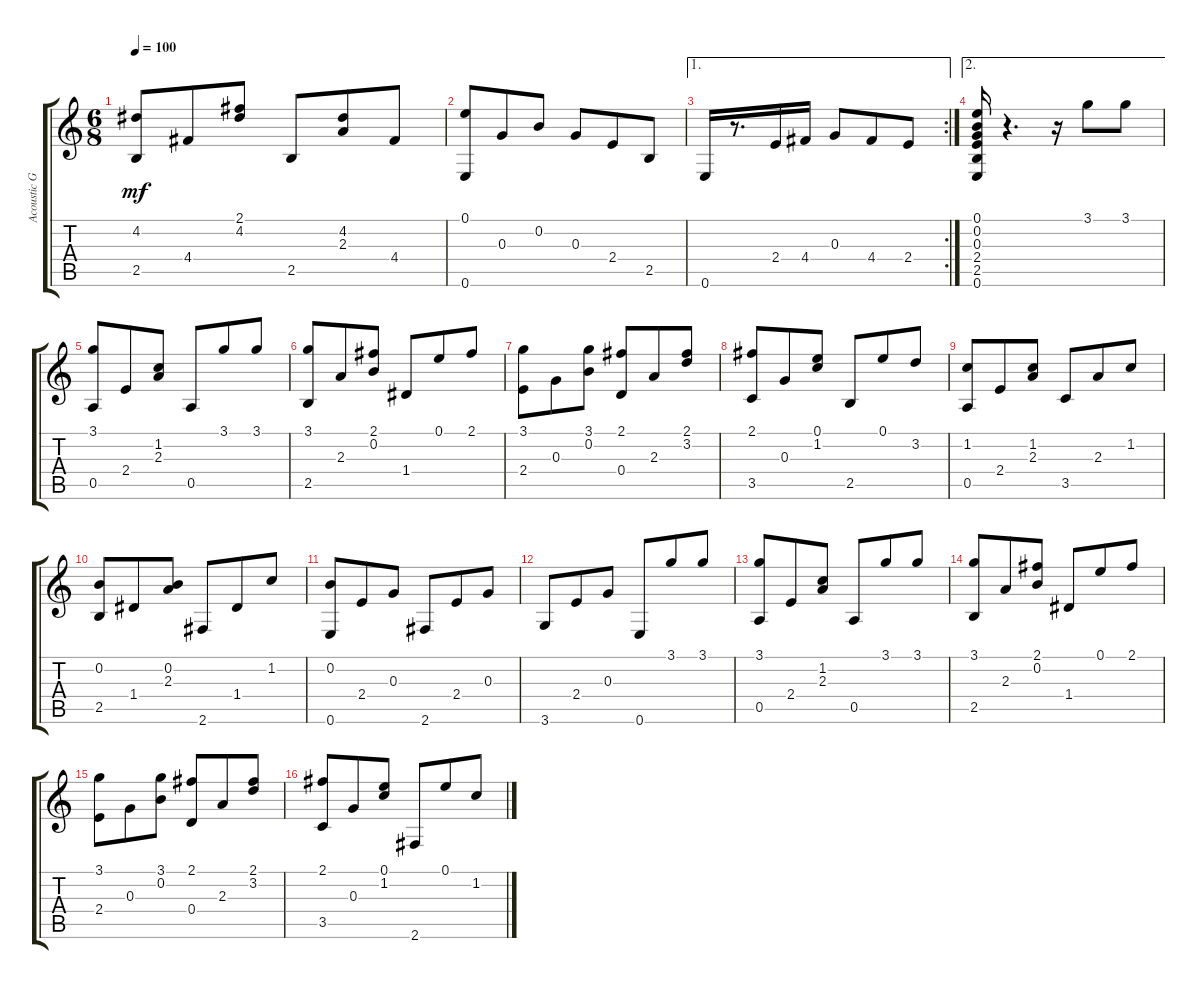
\track ("Acoustic Guitar" "Acoustic G") {instrument acousticguitarnylon}
\staff {score tabs}
\tuning (E4 B3 G3 D3 A2 E2) {hide}
\ts (6 8)
\tempo 100
\clef g2
\ks c
(4.2 2.5).8{dy mf} 4.4.8 (2.1 4.2).8 2.5.8 (4.2 2.3).8 4.4.8 |
(0.1 0.6).8 0.3.8 0.2.8 0.3.8 2.4.8 2.5.8 |
\ae 1
\rc 2
0.6.16 r.8{d} 2.4.16 4.4.16 0.3.8 4.4.8 2.4.8 |
\ae 2
(0.1 0.2 0.3 2.4 2.5 0.6).16 r.4{d} r.16 3.1.8 3.1.8 |
(3.1 0.5).8 2.4.8 (1.2 2.3).8 0.5.8 3.1.8 3.1.8 |
(3.1 2.5).8 2.3.8 (2.1 0.2).8 1.4.8 0.1.8 2.1.8 |
(3.1 2.4).8 0.3.8 (3.1 0.2).8 (2.1 0.4).8 2.3.8 (2.1 3.2).8 |
(2.1 3.5).8 0.3.8 (0.1 1.2).8 2.5.8 0.1.8 3.2.8 |
(1.2 0.5).8 2.4.8 (1.2 2.3).8 3.5.8 2.3.8 1.2.8 |
(0.2 2.5).8 1.4.8 (0.2 2.3).8 2.6.8 1.4.8 1.2.8 |
(0.2 0.6).8 2.4.8 0.3.8 2.6.8 2.4.8 0.3.8 |
3.6.8 2.4.8 0.3.8 0.6.8 3.1.8 3.1.8 |
(3.1 0.5).8 2.4.8 (1.2 2.3).8 0.5.8 3.1.8 3.1.8 |
(3.1 2.5).8 2.3.8 (2.1 0.2).8 1.4.8 0.1.8 2.1.8 |
(3.1 2.4).8 0.3.8 (3.1 0.2).8 (2.1 0.4).8 2.3.8 (2.1 3.2).8 |
(2.1 3.5).8 0.3.8 (0.1 1.2).8 2.6.8 0.1.8 1.2.8
